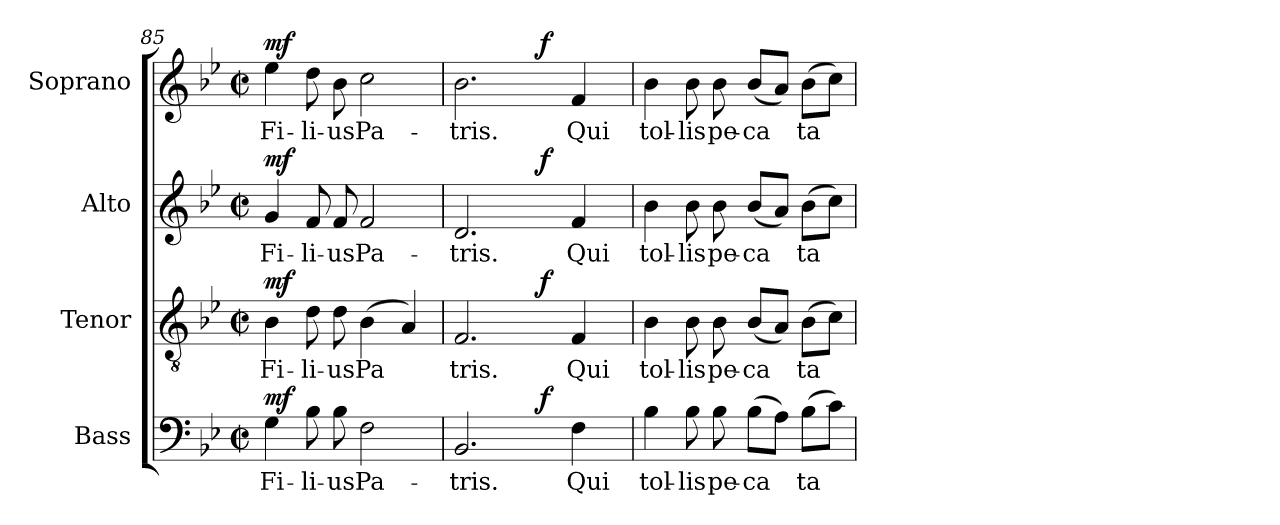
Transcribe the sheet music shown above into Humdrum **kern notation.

**kern	**text	**dynam	**kern	**text	**dynam	**kern	**text	**dynam	**kern	**text	**dynam
*part4	*part4	*part4	*part3	*part3	*part3	*part2	*part2	*part2	*part1	*part1	*part1
*staff4	*staff4	*staff4	*staff3	*staff3	*staff3	*staff2	*staff2	*staff2	*staff1	*staff1	*staff1
*I"Bass	*	*	*I"Tenor	*	*	*I"Alto	*	*	*I"Soprano	*	*
*I'B.	*	*	*I'T.	*	*	*I'A.	*	*	*I'S.	*	*
*clefF4	*	*	*clefGv2	*	*	*clefG2	*	*	*clefG2	*	*
*k[b-e-]	*	*	*k[b-e-]	*	*	*k[b-e-]	*	*	*k[b-e-]	*	*
*B-:	*	*	*B-:	*	*	*B-:	*	*	*B-:	*	*
*M2/2	*	*	*M2/2	*	*	*M2/2	*	*	*M2/2	*	*
*met(c|)	*	*	*met(c|)	*	*	*met(c|)	*	*	*met(c|)	*	*
=85	=85	=85	=85	=85	=85	=85	=85	=85	=85	=85	=85
!	!LO:LY:b:cj	!LO:DY:a	!	!LO:LY:b:cj	!LO:DY:a	!	!LO:LY:b:cj	!LO:DY:a	!	!LO:LY:b:cj	!LO:DY:a
4G\	Fi-	mf	4B-\	Fi-	mf	4g/	Fi-	mf	4ee-\	Fi-	mf
!	!LO:LY:b:cj	!	!	!LO:LY:b:cj	!	!	!LO:LY:b:cj	!	!	!LO:LY:b:cj	!
8B-\	-li-	.	8d\	-li-	.	8f/	-li-	.	8dd\	-li-	.
!	!LO:LY:b:cj	!	!	!LO:LY:b:cj	!	!	!LO:LY:b:cj	!	!	!LO:LY:b:cj	!
8B-\	-us	.	8d\	-us	.	8f/	-us	.	8b-\	-us	.
!	!LO:LY:b:cj	!	!	!LO:LY:b:cj	!	!	!LO:LY:b:cj	!	!	!LO:LY:b:cj	!
2F\	Pa-	.	(<4B-\	Pa	.	2f/	Pa-	.	2cc\	Pa-	.
!	!	!	!	!LO:LY:b:cj	!	!	!	!	!	!	!
.	.	.	4A/)	.	.	.	.	.	.	.	.
=86	=86	=86	=86	=86	=86	=86	=86	=86	=86	=86	=86
!	!LO:LY:b:cj	!	!	!LO:LY:b:cj	!	!	!LO:LY:b:cj	!	!	!LO:LY:b:cj	!
*^	*	*	*^	*	*	*^	*	*	*^	*	*
2.BB-/	2ryy	-tris.	.	2.F/	2ryy	tris.	.	2.d/	2ryy	-tris.	.	2.b-\	2ryy	-tris.	.
.	16.ryy	.	.	.	16.ryy	.	.	.	16.ryy	.	.	.	16.ryy	.	.
!	!	!	!LO:DY:a	!	!	!	!LO:DY:a	!	!	!	!LO:DY:a	!	!	!	!LO:DY:a
.	4ryy	.	f	.	4ryy	.	f	.	4ryy	.	f	.	4ryy	.	f
!	!	!LO:LY:b:cj	!	!	!	!LO:LY:b:cj	!	!	!	!LO:LY:b:cj	!	!	!	!LO:LY:b:cj	!
4F\	.	Qui	.	4F/	.	Qui	.	4f/	.	Qui	.	4f/	.	Qui	.
.	8ryy	.	.	.	8ryy	.	.	.	8ryy	.	.	.	8ryy	.	.
.	32ryy	.	.	.	32ryy	.	.	.	32ryy	.	.	.	32ryy	.	.
!!LO:LB:g=z
=87	=87	=87	=87	=87	=87	=87	=87	=87	=87	=87	=87	=87	=87	=87	=87
!	!	!LO:LY:b:cj	!	!	!	!LO:LY:b:cj	!	!	!	!LO:LY:b:cj	!	!	!	!LO:LY:b:cj	!
*v	*v	*	*	*	*	*	*	*v	*v	*	*	*v	*v	*	*
*	*	*	*v	*v	*	*	*	*	*	*	*	*
4B-\	tol-	.	4B-\	tol-	.	4b-\	tol-	.	4b-\	tol-	.
!	!LO:LY:b:cj	!	!	!LO:LY:b:cj	!	!	!LO:LY:b:cj	!	!	!LO:LY:b:cj	!
8B-\	-lis	.	8B-\	-lis	.	8b-\	-lis	.	8b-\	-lis	.
!	!LO:LY:b:cj	!	!	!LO:LY:b:cj	!	!	!LO:LY:b:cj	!	!	!LO:LY:b:cj	!
8B-\	pe-	.	8B-\	pe-	.	8b-\	pe-	.	8b-\	pe-	.
!	!LO:LY:b:cj	!	!	!LO:LY:b:cj	!	!	!LO:LY:b:cj	!	!	!LO:LY:b:cj	!
(>8B-\L	-ca	.	(<8B-/L	-ca	.	(<8b-/L	-ca	.	(<8b-/L	-ca	.
!	!LO:LY:b:cj	!	!	!LO:LY:b:cj	!	!	!LO:LY:b:cj	!	!	!LO:LY:b:cj	!
8A\J)	.	.	8A/J)	.	.	8a/J)	.	.	8a/J)	.	.
!	!LO:LY:b:cj	!	!	!LO:LY:b:cj	!	!	!LO:LY:b:cj	!	!	!LO:LY:b:cj	!
(>8B-\L	ta	.	(>8B-\L	ta	.	(>8b-\L	ta	.	(>8b-\L	ta	.
!	!LO:LY:b:cj	!	!	!LO:LY:b:cj	!	!	!LO:LY:b:cj	!	!	!LO:LY:b:cj	!
8c\J)	.	.	8c\J)	.	.	8cc\J)	.	.	8cc\J)	.	.
=	=	=	=	=	=	=	=	=	=	=	=
*-	*-	*-	*-	*-	*-	*-	*-	*-	*-	*-	*-
